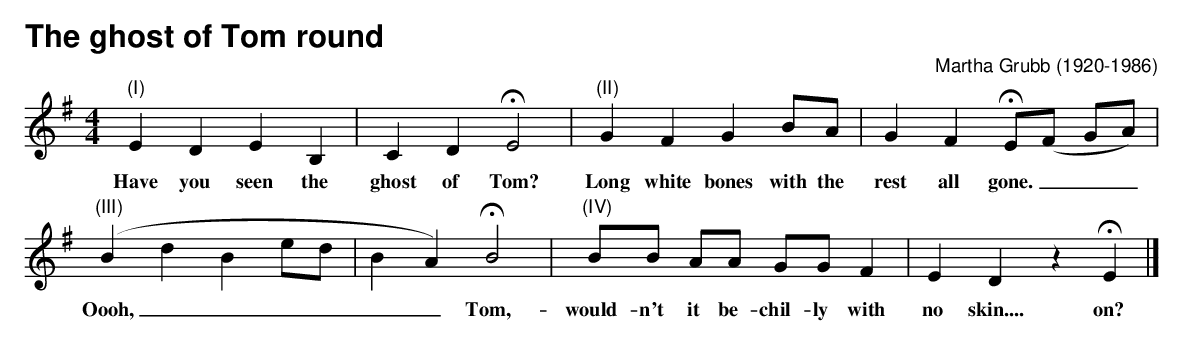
X:1
T:The ghost of Tom round
C:Martha Grubb (1920-1986)
L:1/4
M:4/4
K:G
"(I)"E D E B, | C D !fermata!E2 | "(II)"G F G B/A/ | G F !fermata!E/(F/ G/A/) |$ ("(III)"B d B e/d/ |
w: Have you seen the|ghost of Tom?|Long white bones with the|rest all gone. _ _ _|Oooh, _ _ _ _|
B A) !fermata!B2 | "(IV)"B/B/ A/A/ G/G/ F | E D z !fermata!E |]
w: _ _ Tom,-|would- n't it be- chil- ly with|no skin.... on?|
